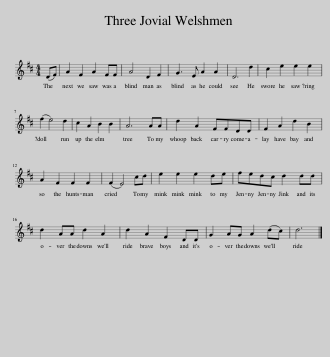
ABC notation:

X:1
L:1/8
M:4/4
I:linebreak $
K:D
V:1 treble
V:1
 (DF) | A2 F2 A2 FF | A4 D2 F2 | G3 E A2 A2 | D6 d2 | %5
 c2 e2 e2 e2 |$ (f2 e4) d2 | c2 A2 B2 B2 | A6 AA | d2 A2 FFDD | %10
 F2 A2 d2 B2 |$ A2 F2 F2 F2 | (F2 E4) cd | e2 e2 e2 de | fedc d2 dd |$ %15
 d2 AA d2 A2 | d2 A2 F2 DD | G2 AG A2 (dc) | d6 |] %19
